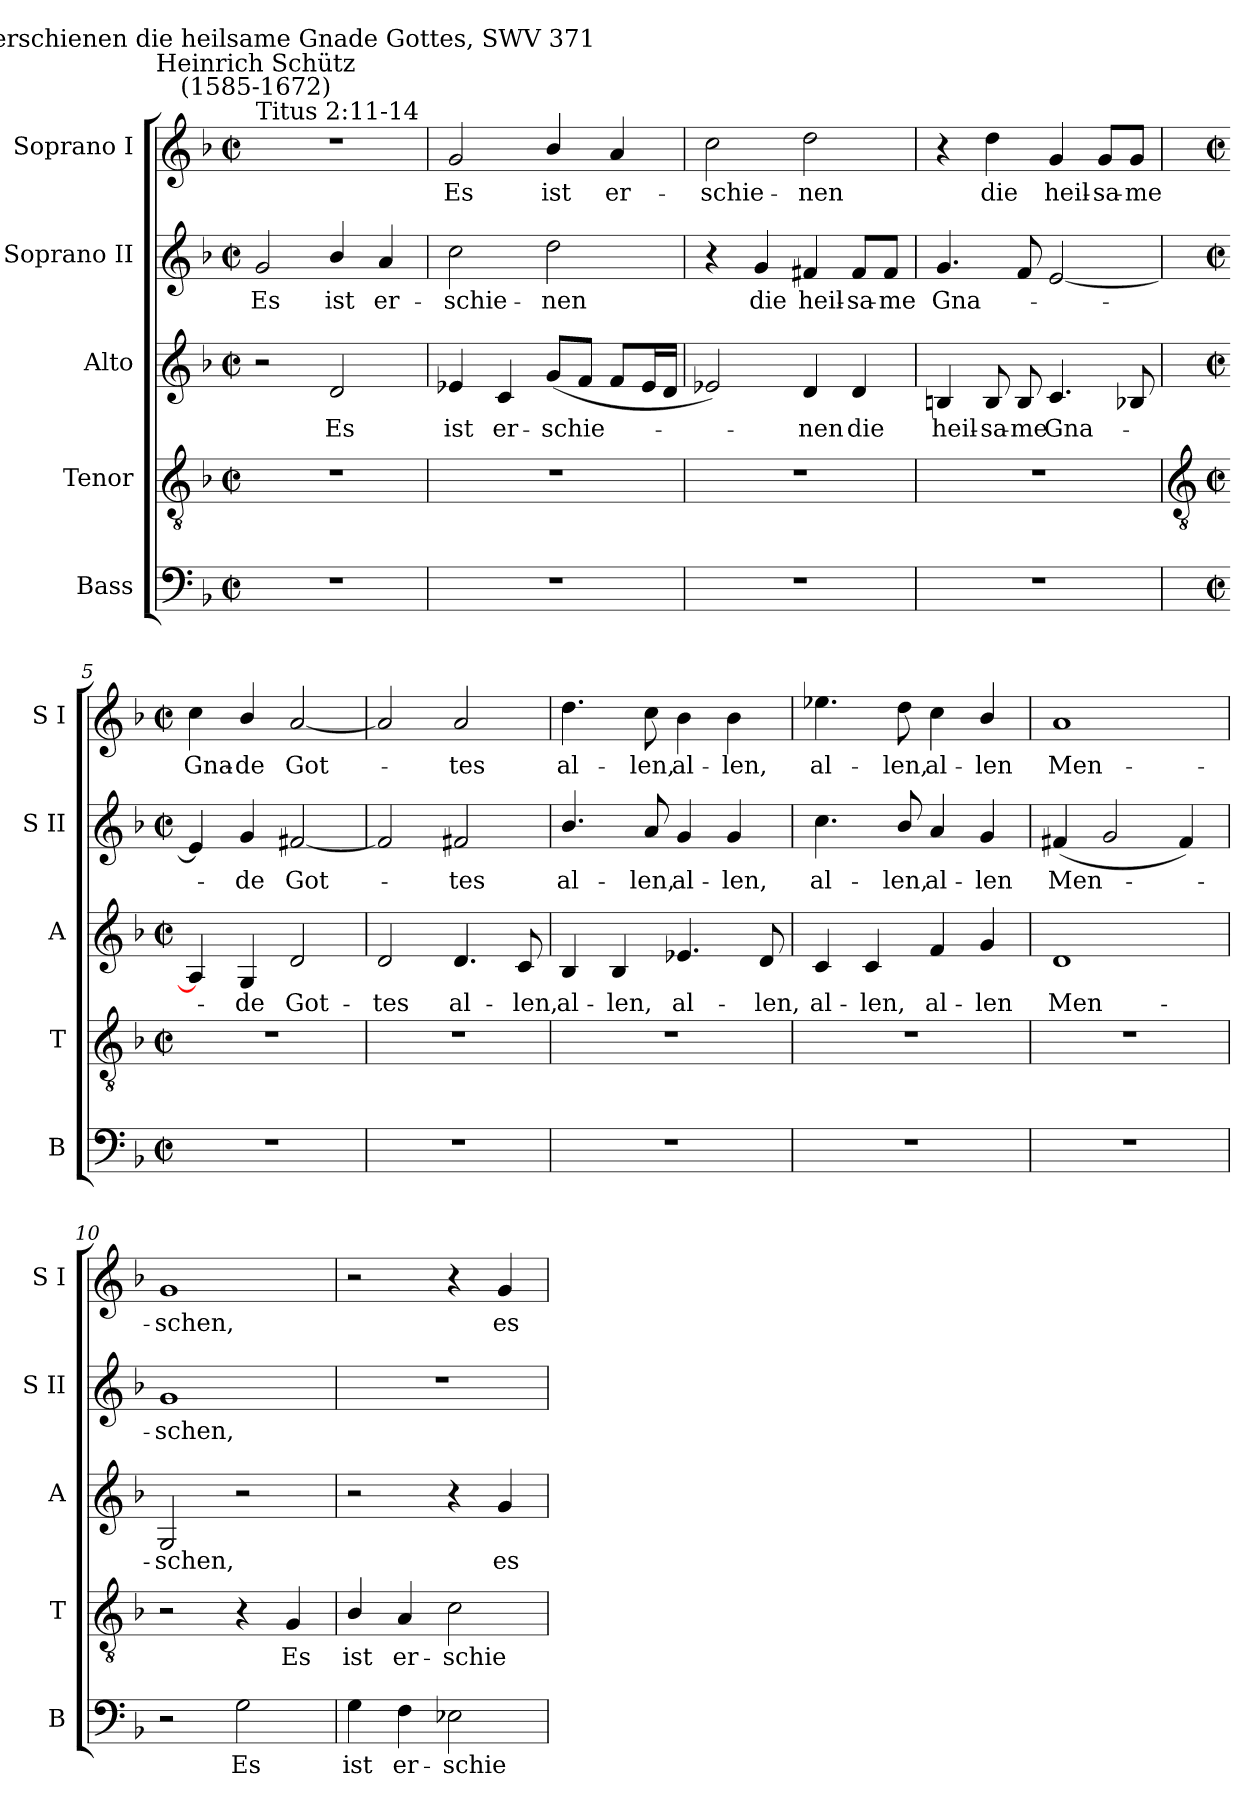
**kern	**text	**kern	**text	**kern	**text	**kern	**text	**kern	**text
*part5	*part5	*part4	*part4	*part3	*part3	*part2	*part2	*part1	*part1
*staff5	*staff5	*staff4	*staff4	*staff3	*staff3	*staff2	*staff2	*staff1	*staff1
*I"Bass	*	*I"Tenor	*	*I"Alto	*	*I"Soprano II	*	*I"Soprano I	*
*I'B	*	*I'T	*	*I'A	*	*I'S II	*	*I'S I	*
*clefF4	*	*clefGv2	*	*clefG2	*	*clefG2	*	*clefG2	*
*k[b-]	*	*k[b-]	*	*k[b-]	*	*k[b-]	*	*k[b-]	*
*F:	*	*F:	*	*F:	*	*F:	*	*F:	*
*M2/2	*	*M2/2	*	*M2/2	*	*M2/2	*	*M2/2	*
*met(c|)	*	*met(c|)	*	*met(c|)	*	*met(c|)	*	*met(c|)	*
=1	=1	=1	=1	=1	=1	=1	=1	=1	=1
!	!	!	!	!	!	!	!	!LO:TX:a:t=Titus 2&colon;11-14	!
!	!	!	!	!	!	!	!	!LO:TX:a:cj:t=Heinrich Schütz\n(1585-1672)	!
!	!	!	!	!	!	!	!	!LO:TX:a:cj:t=Es ist erschienen die heilsame Gnade Gottes, SWV 371	!
!	!	!	!	!	!	!	!LO:LY:b	!	!
1r	.	1r	.	2r	.	2g	Es	1r	.
!	!	!	!	!	!LO:LY:b	!	!LO:LY:b	!	!
.	.	.	.	2d	Es	4b-/	ist	.	.
!	!	!	!	!	!	!	!LO:LY:b	!	!
.	.	.	.	.	.	4a	er-	.	.
=2	=2	=2	=2	=2	=2	=2	=2	=2	=2
!	!	!	!	!	!LO:LY:b	!	!LO:LY:b	!	!LO:LY:b
1r	.	1r	.	4e-X	ist	2cc	-schie-	2g	Es
!	!	!	!	!	!LO:LY:b	!	!	!	!
.	.	.	.	4c	er-	.	.	.	.
!	!	!	!	!	!LO:LY:b	!	!LO:LY:b	!	!LO:LY:b
.	.	.	.	(<8gL	-schie-	2dd	-nen	4b-/	ist
.	.	.	.	8fJ	.	.	.	.	.
!	!	!	!	!	!	!	!	!	!LO:LY:b
.	.	.	.	8fL	.	.	.	4a	er-
.	.	.	.	16e-L	.	.	.	.	.
.	.	.	.	16dJJ	.	.	.	.	.
=3	=3	=3	=3	=3	=3	=3	=3	=3	=3
!	!	!	!	!	!	!	!	!	!LO:LY:b
1r	.	1r	.	2e-X)	.	4r	.	2cc	-schie-
!	!	!	!	!	!	!	!LO:LY:b	!	!
.	.	.	.	.	.	4g	die	.	.
!	!	!	!	!	!LO:LY:b	!	!LO:LY:b	!	!LO:LY:b
.	.	.	.	4d	nen	4f#X	heil-	2dd	-nen
!	!	!	!	!	!LO:LY:b	!	!LO:LY:b	!	!
.	.	.	.	4d	die	8f#/L	-sa-	.	.
!	!	!	!	!	!	!	!LO:LY:b	!	!
.	.	.	.	.	.	8f#/J	-me	.	.
=4	=4	=4	=4	=4	=4	=4	=4	=4	=4
!	!	!	!	!	!LO:LY:b	!	!LO:LY:b	!	!
1r	.	1r	.	4Bn	heil-	4.g	Gna-	4r	.
!	!	!	!	!	!LO:LY:b	!	!	!	!LO:LY:b
.	.	.	.	8B	-sa-	.	.	4dd	die
!	!	!	!	!	!LO:LY:b	!	!	!	!
.	.	.	.	8B	-me	8f	.	.	.
!	!	!	!	!	!LO:LY:b	!	!	!	!LO:LY:b
.	.	.	.	4.c	Gna-	[2e	.	4g	heil-
!	!	!	!	!	!	!	!	!	!LO:LY:b
.	.	.	.	.	.	.	.	8g/L	-sa-
!	!	!	!	!	!	!	!	!	!LO:LY:b
.	.	.	.	8B-X	.	.	.	8g/J	-me
!!LO:LB:g=z
=5	=5	=5	=5	=5	=5	=5	=5	=5	=5
*	*	*clefGv2	*	*	*	*	*	*	*
*M2/2	*	*M2/2	*	*M2/2	*	*M2/2	*	*M2/2	*
*met(c|)	*	*met(c|)	*	*met(c|)	*	*met(c|)	*	*met(c|)	*
!	!	!	!	!	!	!	!	!	!LO:LY:b
1r	.	1r	.	4A]	.	4e]	.	4cc	Gna-
!	!	!	!	!	!LO:LY:b	!	!LO:LY:b	!	!LO:LY:b
.	.	.	.	4G	de	4g	de	4b-/	-de
!	!	!	!	!	!LO:LY:b	!	!LO:LY:b	!	!LO:LY:b
.	.	.	.	2d	Got-	[2f#X	Got-	[2a	Got-
=6	=6	=6	=6	=6	=6	=6	=6	=6	=6
!	!	!	!	!	!LO:LY:b	!	!	!	!
1r	.	1r	.	2d	-tes	2f#]	.	2a]	.
!	!	!	!	!	!LO:LY:b	!	!LO:LY:b	!	!LO:LY:b
.	.	.	.	4.d	al-	2f#	tes	2a	tes
!	!	!	!	!	!LO:LY:b	!	!	!	!
.	.	.	.	8c	-len,	.	.	.	.
=7	=7	=7	=7	=7	=7	=7	=7	=7	=7
!	!	!	!	!	!LO:LY:b	!	!LO:LY:b	!	!LO:LY:b
1r	.	1r	.	4B-	al-	4.b-/	al-	4.dd	al-
!	!	!	!	!	!LO:LY:b	!	!	!	!
.	.	.	.	4B-	-len,	.	.	.	.
!	!	!	!	!	!	!	!LO:LY:b	!	!LO:LY:b
.	.	.	.	.	.	8a	-len,	8cc	-len,
!	!	!	!	!	!LO:LY:b	!	!LO:LY:b	!	!LO:LY:b
.	.	.	.	4.e-X	al-	4g	al-	4b-	al-
!	!	!	!	!	!	!	!LO:LY:b	!	!LO:LY:b
.	.	.	.	.	.	4g	-len,	4b-	-len,
!	!	!	!	!	!LO:LY:b	!	!	!	!
.	.	.	.	8d	-len,	.	.	.	.
=8	=8	=8	=8	=8	=8	=8	=8	=8	=8
!	!	!	!	!	!LO:LY:b	!	!LO:LY:b	!	!LO:LY:b
1r	.	1r	.	4c	al-	4.cc	al-	4.ee-X	al-
!	!	!	!	!	!LO:LY:b	!	!	!	!
.	.	.	.	4c	-len,	.	.	.	.
!	!	!	!	!	!	!	!LO:LY:b	!	!LO:LY:b
.	.	.	.	.	.	8b-/	-len,	8dd	-len,
!	!	!	!	!	!LO:LY:b	!	!LO:LY:b	!	!LO:LY:b
.	.	.	.	4f	al-	4a	al-	4cc	al-
!	!	!	!	!	!LO:LY:b	!	!LO:LY:b	!	!LO:LY:b
.	.	.	.	4g	-len	4g	-len	4b-/	-len
=9	=9	=9	=9	=9	=9	=9	=9	=9	=9
!	!	!	!	!	!LO:LY:b	!	!LO:LY:b	!	!LO:LY:b
1r	.	1r	.	1d	Men-	(<4f#X	Men-	1a	Men-
.	.	.	.	.	.	2g	.	.	.
.	.	.	.	.	.	4f#)	.	.	.
=10	=10	=10	=10	=10	=10	=10	=10	=10	=10
!	!	!	!	!	!LO:LY:b	!	!LO:LY:b	!	!LO:LY:b
2r	.	2r	.	2G	-schen,	1g	schen,	1g	-schen,
!	!LO:LY:b	!	!	!	!	!	!	!	!
2G	Es	4r	.	2r	.	.	.	.	.
!	!	!	!LO:LY:b	!	!	!	!	!	!
.	.	4G	Es	.	.	.	.	.	.
=11	=11	=11	=11	=11	=11	=11	=11	=11	=11
!	!LO:LY:b	!	!LO:LY:b	!	!	!	!	!	!
4G	ist	4B-/	ist	2r	.	1r	.	2r	.
!	!LO:LY:b	!	!LO:LY:b	!	!	!	!	!	!
4F	er-	4A	er-	.	.	.	.	.	.
!	!LO:LY:b	!	!LO:LY:b	!	!	!	!	!	!
2E-X	-schie-	2c	-schie-	4r	.	.	.	4r	.
!	!	!	!	!	!LO:LY:b	!	!	!	!LO:LY:b
.	.	.	.	4g	es	.	.	4g	es
=	=	=	=	=	=	=	=	=	=
*-	*-	*-	*-	*-	*-	*-	*-	*-	*-
